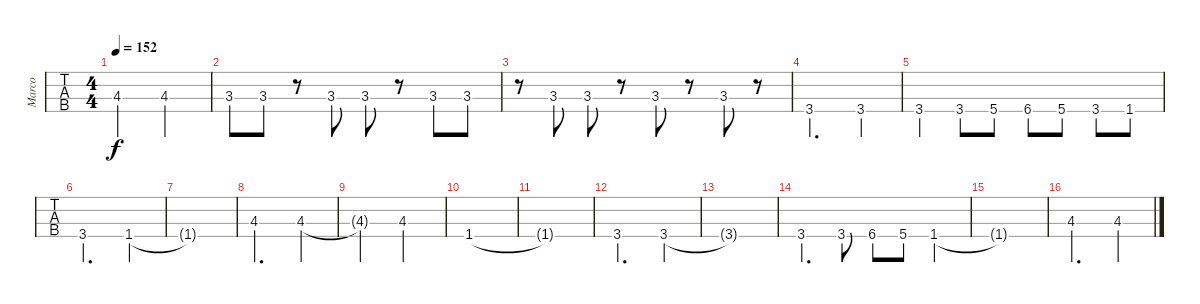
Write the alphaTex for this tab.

\track ("Marco" "Marco") {mute instrument electricbassfinger}
\staff {tabs}
\tuning (G2 D2 A1 D1) {hide}
\ts (4 4)
\tempo 152
\clef f4
\ks c
4.3{t}.2{dy f} 4.3.2 |
3.3.8 3.3.8 r.8 3.3.8 3.3.8 r.8 3.3.8 3.3.8 |
r.8 3.3.8 3.3.8 r.8 3.3.8 r.8 3.3.8 r.8 |
3.4.2{d} 3.4.4 |
3.4.4 3.4.8 5.4.8 6.4.8 5.4.8 3.4.8 1.4.8 |
3.4.2{d} 1.4.4 |
1.4{t}.1 |
4.3.2{d} 4.3.4 |
4.3{t}.2 4.3.2 |
1.4.1 |
1.4{t}.1 |
3.4.2{d} 3.4.4 |
3.4{t}.1 |
3.4.4{d} 3.4.8 6.4.8 5.4.8 1.4.4 |
1.4{t}.1 |
4.3.2{d} 4.3.4
